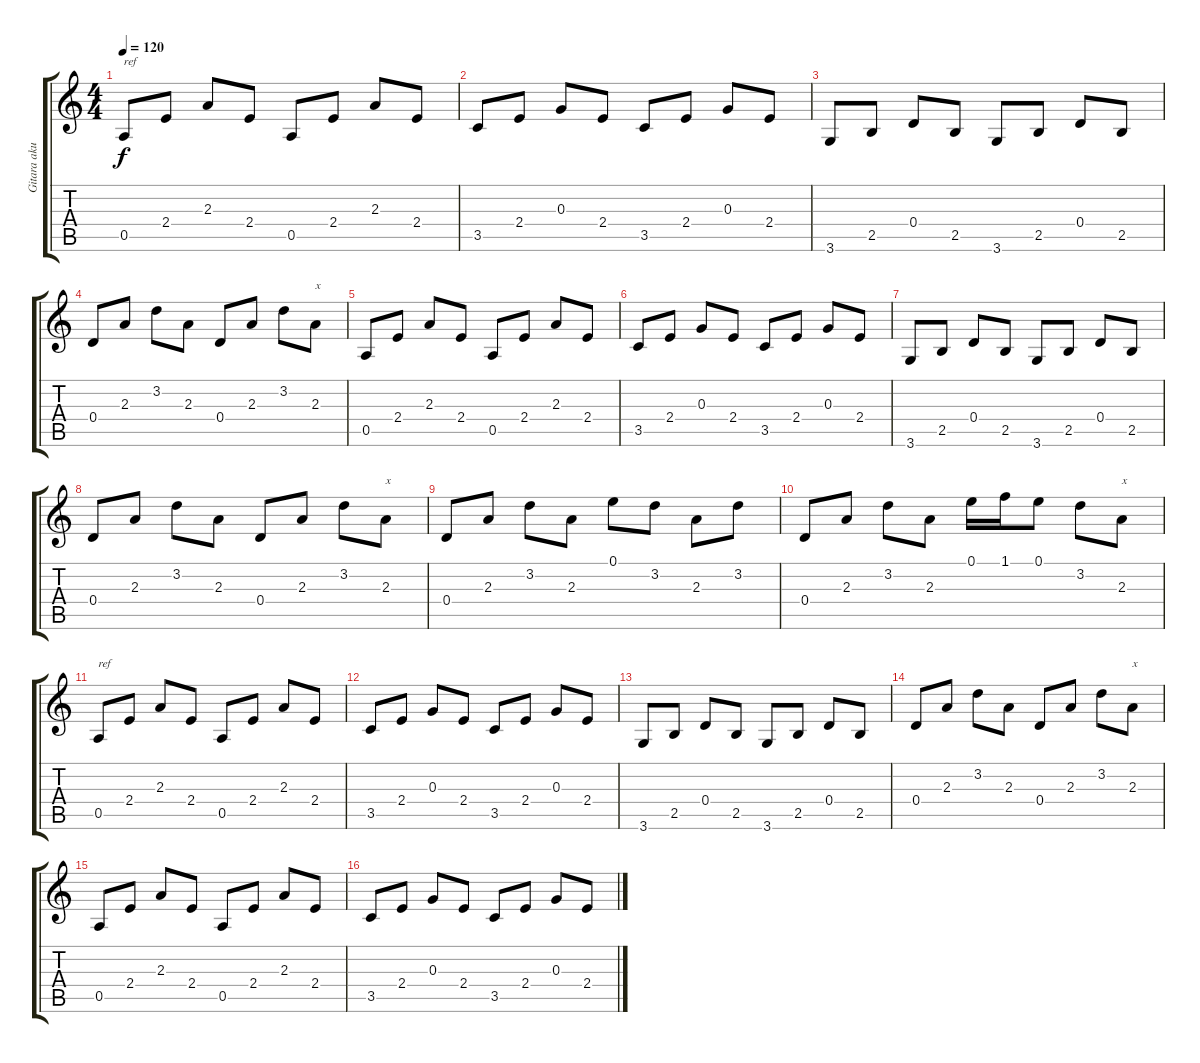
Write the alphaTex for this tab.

\track ("Gitara akustyczna" "Gitara aku") {instrument acousticguitarsteel}
\staff {score tabs}
\tuning (E4 B3 G3 D3 A2 E2) {hide}
\ts (4 4)
\tempo 120
\clef g2
\ks c
0.5.8{txt "ref" dy f} 2.4.8 2.3.8 2.4.8 0.5.8 2.4.8 2.3.8 2.4.8 |
3.5.8 2.4.8 0.3.8 2.4.8 3.5.8 2.4.8 0.3.8 2.4.8 |
3.6.8 2.5.8 0.4.8 2.5.8 3.6.8 2.5.8 0.4.8 2.5.8 |
0.4.8 2.3.8 3.2.8 2.3.8 0.4.8 2.3.8 3.2.8 2.3.8{txt "x"} |
0.5.8 2.4.8 2.3.8 2.4.8 0.5.8 2.4.8 2.3.8 2.4.8 |
3.5.8 2.4.8 0.3.8 2.4.8 3.5.8 2.4.8 0.3.8 2.4.8 |
3.6.8 2.5.8 0.4.8 2.5.8 3.6.8 2.5.8 0.4.8 2.5.8 |
0.4.8 2.3.8 3.2.8 2.3.8 0.4.8 2.3.8 3.2.8 2.3.8{txt "x"} |
0.4.8 2.3.8 3.2.8 2.3.8 0.1.8 3.2.8 2.3.8 3.2.8 |
0.4.8 2.3.8 3.2.8 2.3.8 0.1.16 1.1.16 0.1.8 3.2.8 2.3.8{txt "x"} |
0.5.8{txt "ref"} 2.4.8 2.3.8 2.4.8 0.5.8 2.4.8 2.3.8 2.4.8 |
3.5.8 2.4.8 0.3.8 2.4.8 3.5.8 2.4.8 0.3.8 2.4.8 |
3.6.8 2.5.8 0.4.8 2.5.8 3.6.8 2.5.8 0.4.8 2.5.8 |
0.4.8 2.3.8 3.2.8 2.3.8 0.4.8 2.3.8 3.2.8 2.3.8{txt "x"} |
0.5.8 2.4.8 2.3.8 2.4.8 0.5.8 2.4.8 2.3.8 2.4.8 |
3.5.8 2.4.8 0.3.8 2.4.8 3.5.8 2.4.8 0.3.8 2.4.8
